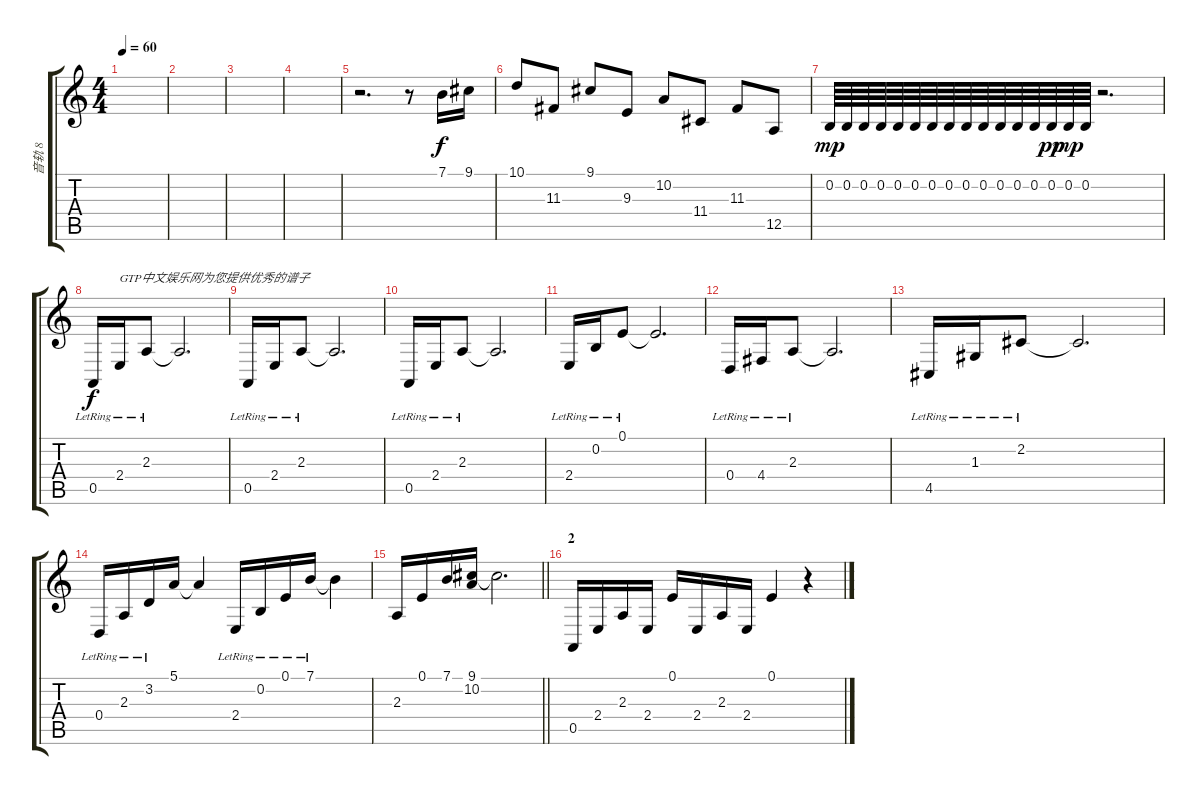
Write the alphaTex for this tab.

\track ("音轨 8" "音轨 8") {instrument acousticgrandpiano}
\staff {score tabs}
\tuning (E4 B3 G3 D3 A2 E2) {hide}
\ts (4 4)
\tempo 60
\clef g2
\ks c
|
|
|
|
r.2{d} r.8 7.1.16 9.1.16 |
10.1.8 11.3.8 9.1.8 9.3.8 10.2.8 11.4.8 11.3.8 12.5.8 |
0.2.64{dy mp} 0.2.64 0.2.64 0.2.64 0.2.64 0.2.64 0.2.64 0.2.64 0.2.64 0.2.64 0.2.64 0.2.64 0.2.64 0.2.64{dy pp} 0.2.64{dy mp} 0.2.64 r.2{d} |
0.5{lr}.16{dy f instrument electricpiano1} 2.4{lr}.16{txt "GTP中文娱乐网为您提供优秀的谱子"} 2.3{lr}.8 2.3{t}.2{d} |
0.5{lr}.16 2.4{lr}.16 2.3{lr}.8 2.3{t}.2{d} |
0.5{lr}.16 2.4{lr}.16 2.3{lr}.8 2.3{t}.2{d} |
2.4{lr}.16 0.2{lr}.16 0.1{lr}.8 0.1{t}.2{d} |
0.4{lr}.16 4.4{lr}.16 2.3{lr}.8 2.3{t}.2{d} |
4.5{lr}.16 1.3{lr}.16 2.2{lr}.8 2.2{t}.2{d} |
0.4{lr}.16 2.3{lr}.16 3.2{lr}.16 5.1.16 5.1{t}.4 2.4{lr}.16 0.2{lr}.16 0.1{lr}.16 7.1{lr}.16 7.1{t}.4 |
\barLineRight lightlight
2.3.16 0.1.16 7.1.16 (9.1 10.2).16 9.1{t}.2{d} |
\section ("" "2")
0.5.16{volume 7 instrument acousticguitarnylon} 2.4.16 2.3.16 2.4.16 0.1.16 2.4.16 2.3.16 2.4.16 0.1.4 r.4
